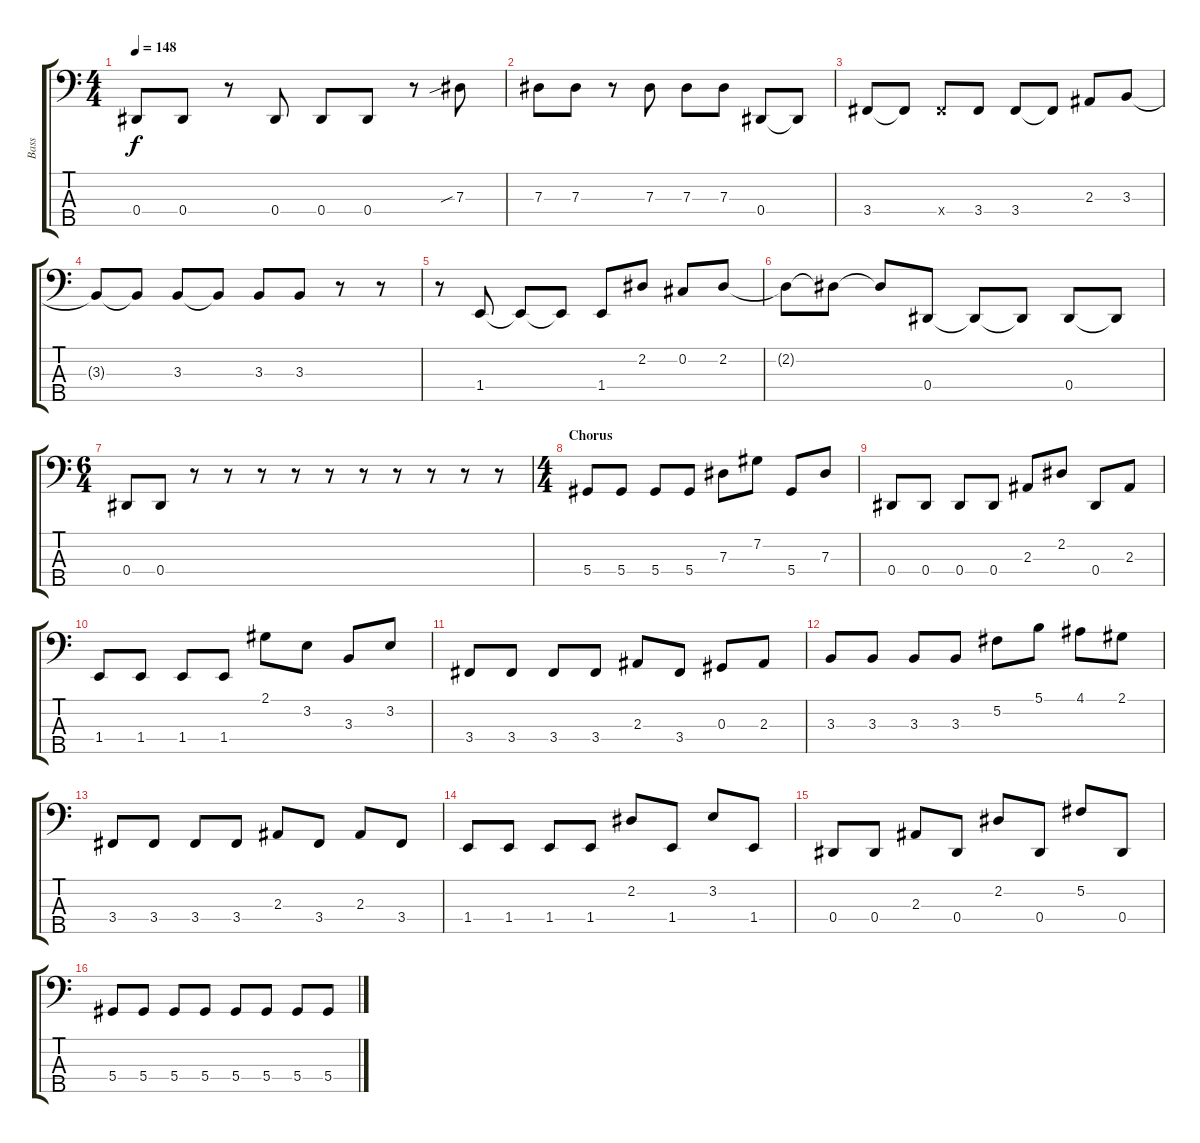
\track ("Bass" "Bass") {instrument electricbasspick}
\staff {score tabs}
\tuning (Gb2 Db2 Ab1 Eb1 Bb0) {hide}
\ts (4 4)
\tempo 148
\clef f4
\ks c
0.4.8{dy f} 0.4.8 r.8 0.4.8 0.4.8 0.4.8 r.8 7.3{sib}.8 |
7.3.8 7.3.8 r.8 7.3.8 7.3.8 7.3.8 0.4.8 0.4{t}.8 |
3.4.8 3.4{t}.8 3.4{x}.8 3.4.8 3.4.8 3.4{t}.8 2.3.8 3.3.8 |
3.3{t}.8 3.3{t}.8 3.3.8 3.3{t}.8 3.3.8 3.3.8 r.8 r.8 |
r.8 1.4.8 1.4{t}.8 1.4{t}.8 1.4.8 2.2.8 0.2.8 2.2.8 |
2.2{t}.8 2.2{t}.8 2.2{t}.8 0.4.8 0.4{t}.8 0.4{t}.8 0.4.8 0.4{t}.8 |
\ts (6 4)
0.4.8 0.4.8 r.8 r.8 r.8 r.8 r.8 r.8 r.8 r.8 r.8 r.8 |
\ts (4 4)
\section ("" "Chorus")
5.4.8 5.4.8 5.4.8 5.4.8 7.3.8 7.2.8 5.4.8 7.3.8 |
0.4.8 0.4.8 0.4.8 0.4.8 2.3.8 2.2.8 0.4.8 2.3.8 |
1.4.8 1.4.8 1.4.8 1.4.8 2.1.8 3.2.8 3.3.8 3.2.8 |
3.4.8 3.4.8 3.4.8 3.4.8 2.3.8 3.4.8 0.3.8 2.3.8 |
3.3.8 3.3.8 3.3.8 3.3.8 5.2.8 5.1.8 4.1.8 2.1.8 |
3.4.8 3.4.8 3.4.8 3.4.8 2.3.8 3.4.8 2.3.8 3.4.8 |
1.4.8 1.4.8 1.4.8 1.4.8 2.2.8 1.4.8 3.2.8 1.4.8 |
0.4.8 0.4.8 2.3.8 0.4.8 2.2.8 0.4.8 5.2.8 0.4.8 |
5.4.8 5.4.8 5.4.8 5.4.8 5.4.8 5.4.8 5.4.8 5.4.8
